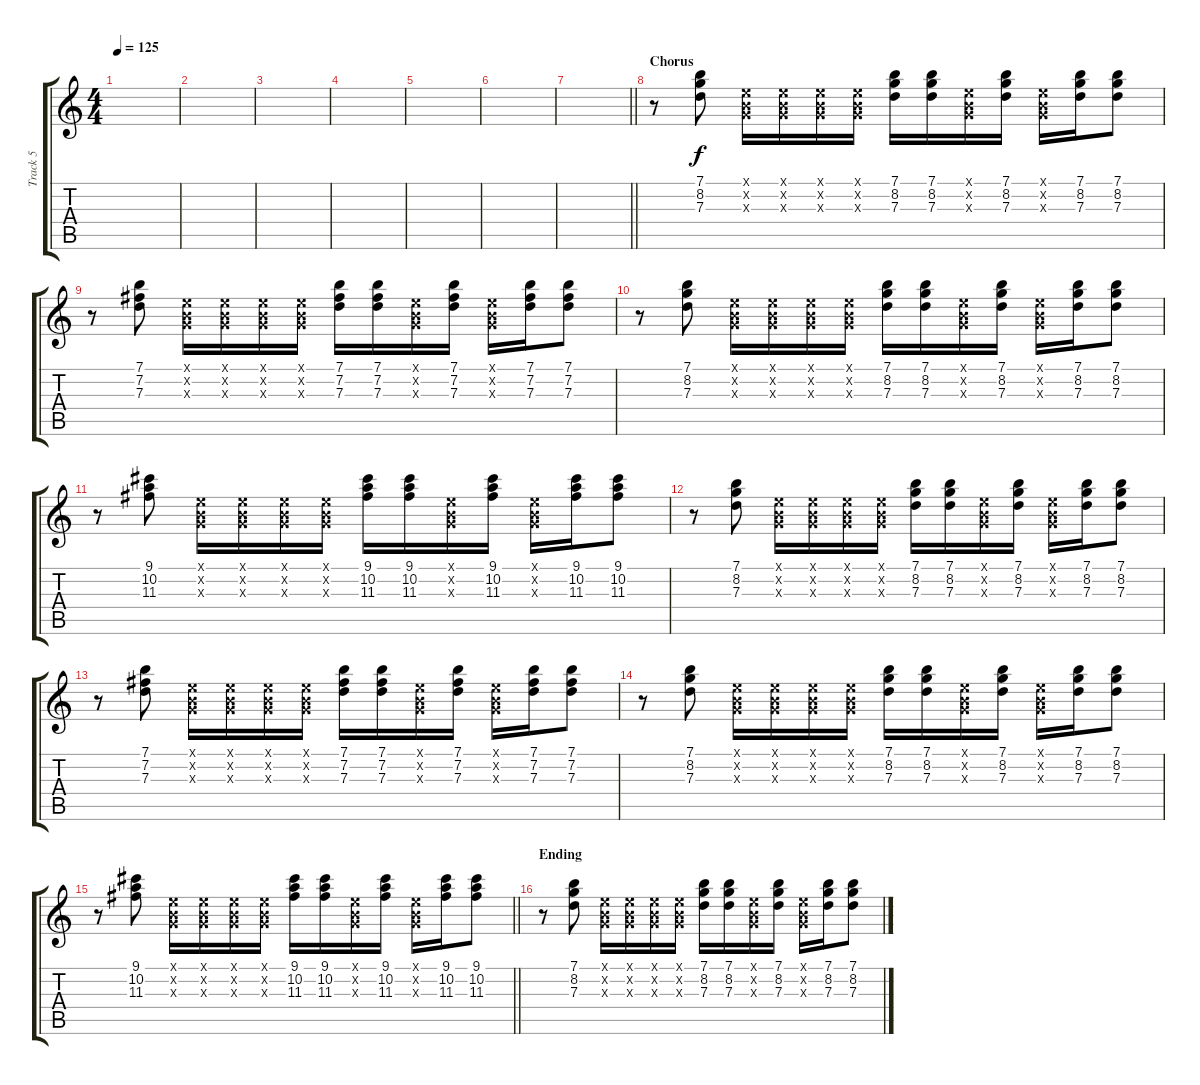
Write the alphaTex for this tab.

\track ("Track 5" "Track 5") {instrument electricguitarjazz}
\staff {score tabs}
\tuning (E4 B3 G3 D3 A2 E2) {hide}
\ts (4 4)
\tempo 125
\clef g2
\ks c
|
|
|
|
|
|
\barLineRight lightlight
|
\section ("" "Chorus")
r.8 (7.1 8.2 7.3).8 (0.1{x} 0.2{x} 0.3{x}).16 (0.1{x} 0.2{x} 0.3{x}).16 (0.1{x} 0.2{x} 0.3{x}).16 (0.1{x} 0.2{x} 0.3{x}).16 (7.1 8.2 7.3).16 (7.1 8.2 7.3).16 (0.1{x} 0.2{x} 0.3{x}).16 (7.1 8.2 7.3).16 (0.1{x} 0.2{x} 0.3{x}).16 (7.1 8.2 7.3).16 (7.1 8.2 7.3).8 |
r.8 (7.1 7.2 7.3).8 (0.1{x} 0.2{x} 0.3{x}).16 (0.1{x} 0.2{x} 0.3{x}).16 (0.1{x} 0.2{x} 0.3{x}).16 (0.1{x} 0.2{x} 0.3{x}).16 (7.1 7.2 7.3).16 (7.1 7.2 7.3).16 (0.1{x} 0.2{x} 0.3{x}).16 (7.1 7.2 7.3).16 (0.1{x} 0.2{x} 0.3{x}).16 (7.1 7.2 7.3).16 (7.1 7.2 7.3).8 |
r.8 (7.1 8.2 7.3).8 (0.1{x} 0.2{x} 0.3{x}).16 (0.1{x} 0.2{x} 0.3{x}).16 (0.1{x} 0.2{x} 0.3{x}).16 (0.1{x} 0.2{x} 0.3{x}).16 (7.1 8.2 7.3).16 (7.1 8.2 7.3).16 (0.1{x} 0.2{x} 0.3{x}).16 (7.1 8.2 7.3).16 (0.1{x} 0.2{x} 0.3{x}).16 (7.1 8.2 7.3).16 (7.1 8.2 7.3).8 |
r.8 (9.1 10.2 11.3).8 (0.1{x} 0.2{x} 0.3{x}).16 (0.1{x} 0.2{x} 0.3{x}).16 (0.1{x} 0.2{x} 0.3{x}).16 (0.1{x} 0.2{x} 0.3{x}).16 (9.1 10.2 11.3).16 (9.1 10.2 11.3).16 (0.1{x} 0.2{x} 0.3{x}).16 (9.1 10.2 11.3).16 (0.1{x} 0.2{x} 0.3{x}).16 (9.1 10.2 11.3).16 (9.1 10.2 11.3).8 |
r.8 (7.1 8.2 7.3).8 (0.1{x} 0.2{x} 0.3{x}).16 (0.1{x} 0.2{x} 0.3{x}).16 (0.1{x} 0.2{x} 0.3{x}).16 (0.1{x} 0.2{x} 0.3{x}).16 (7.1 8.2 7.3).16 (7.1 8.2 7.3).16 (0.1{x} 0.2{x} 0.3{x}).16 (7.1 8.2 7.3).16 (0.1{x} 0.2{x} 0.3{x}).16 (7.1 8.2 7.3).16 (7.1 8.2 7.3).8 |
r.8 (7.1 7.2 7.3).8 (0.1{x} 0.2{x} 0.3{x}).16 (0.1{x} 0.2{x} 0.3{x}).16 (0.1{x} 0.2{x} 0.3{x}).16 (0.1{x} 0.2{x} 0.3{x}).16 (7.1 7.2 7.3).16 (7.1 7.2 7.3).16 (0.1{x} 0.2{x} 0.3{x}).16 (7.1 7.2 7.3).16 (0.1{x} 0.2{x} 0.3{x}).16 (7.1 7.2 7.3).16 (7.1 7.2 7.3).8 |
r.8 (7.1 8.2 7.3).8 (0.1{x} 0.2{x} 0.3{x}).16 (0.1{x} 0.2{x} 0.3{x}).16 (0.1{x} 0.2{x} 0.3{x}).16 (0.1{x} 0.2{x} 0.3{x}).16 (7.1 8.2 7.3).16 (7.1 8.2 7.3).16 (0.1{x} 0.2{x} 0.3{x}).16 (7.1 8.2 7.3).16 (0.1{x} 0.2{x} 0.3{x}).16 (7.1 8.2 7.3).16 (7.1 8.2 7.3).8 |
\barLineRight lightlight
r.8 (9.1 10.2 11.3).8 (0.1{x} 0.2{x} 0.3{x}).16 (0.1{x} 0.2{x} 0.3{x}).16 (0.1{x} 0.2{x} 0.3{x}).16 (0.1{x} 0.2{x} 0.3{x}).16 (9.1 10.2 11.3).16 (9.1 10.2 11.3).16 (0.1{x} 0.2{x} 0.3{x}).16 (9.1 10.2 11.3).16 (0.1{x} 0.2{x} 0.3{x}).16 (9.1 10.2 11.3).16 (9.1 10.2 11.3).8 |
\section ("" "Ending")
r.8 (7.1 8.2 7.3).8 (0.1{x} 0.2{x} 0.3{x}).16 (0.1{x} 0.2{x} 0.3{x}).16 (0.1{x} 0.2{x} 0.3{x}).16 (0.1{x} 0.2{x} 0.3{x}).16 (7.1 8.2 7.3).16 (7.1 8.2 7.3).16 (0.1{x} 0.2{x} 0.3{x}).16 (7.1 8.2 7.3).16 (0.1{x} 0.2{x} 0.3{x}).16 (7.1 8.2 7.3).16 (7.1 8.2 7.3).8
